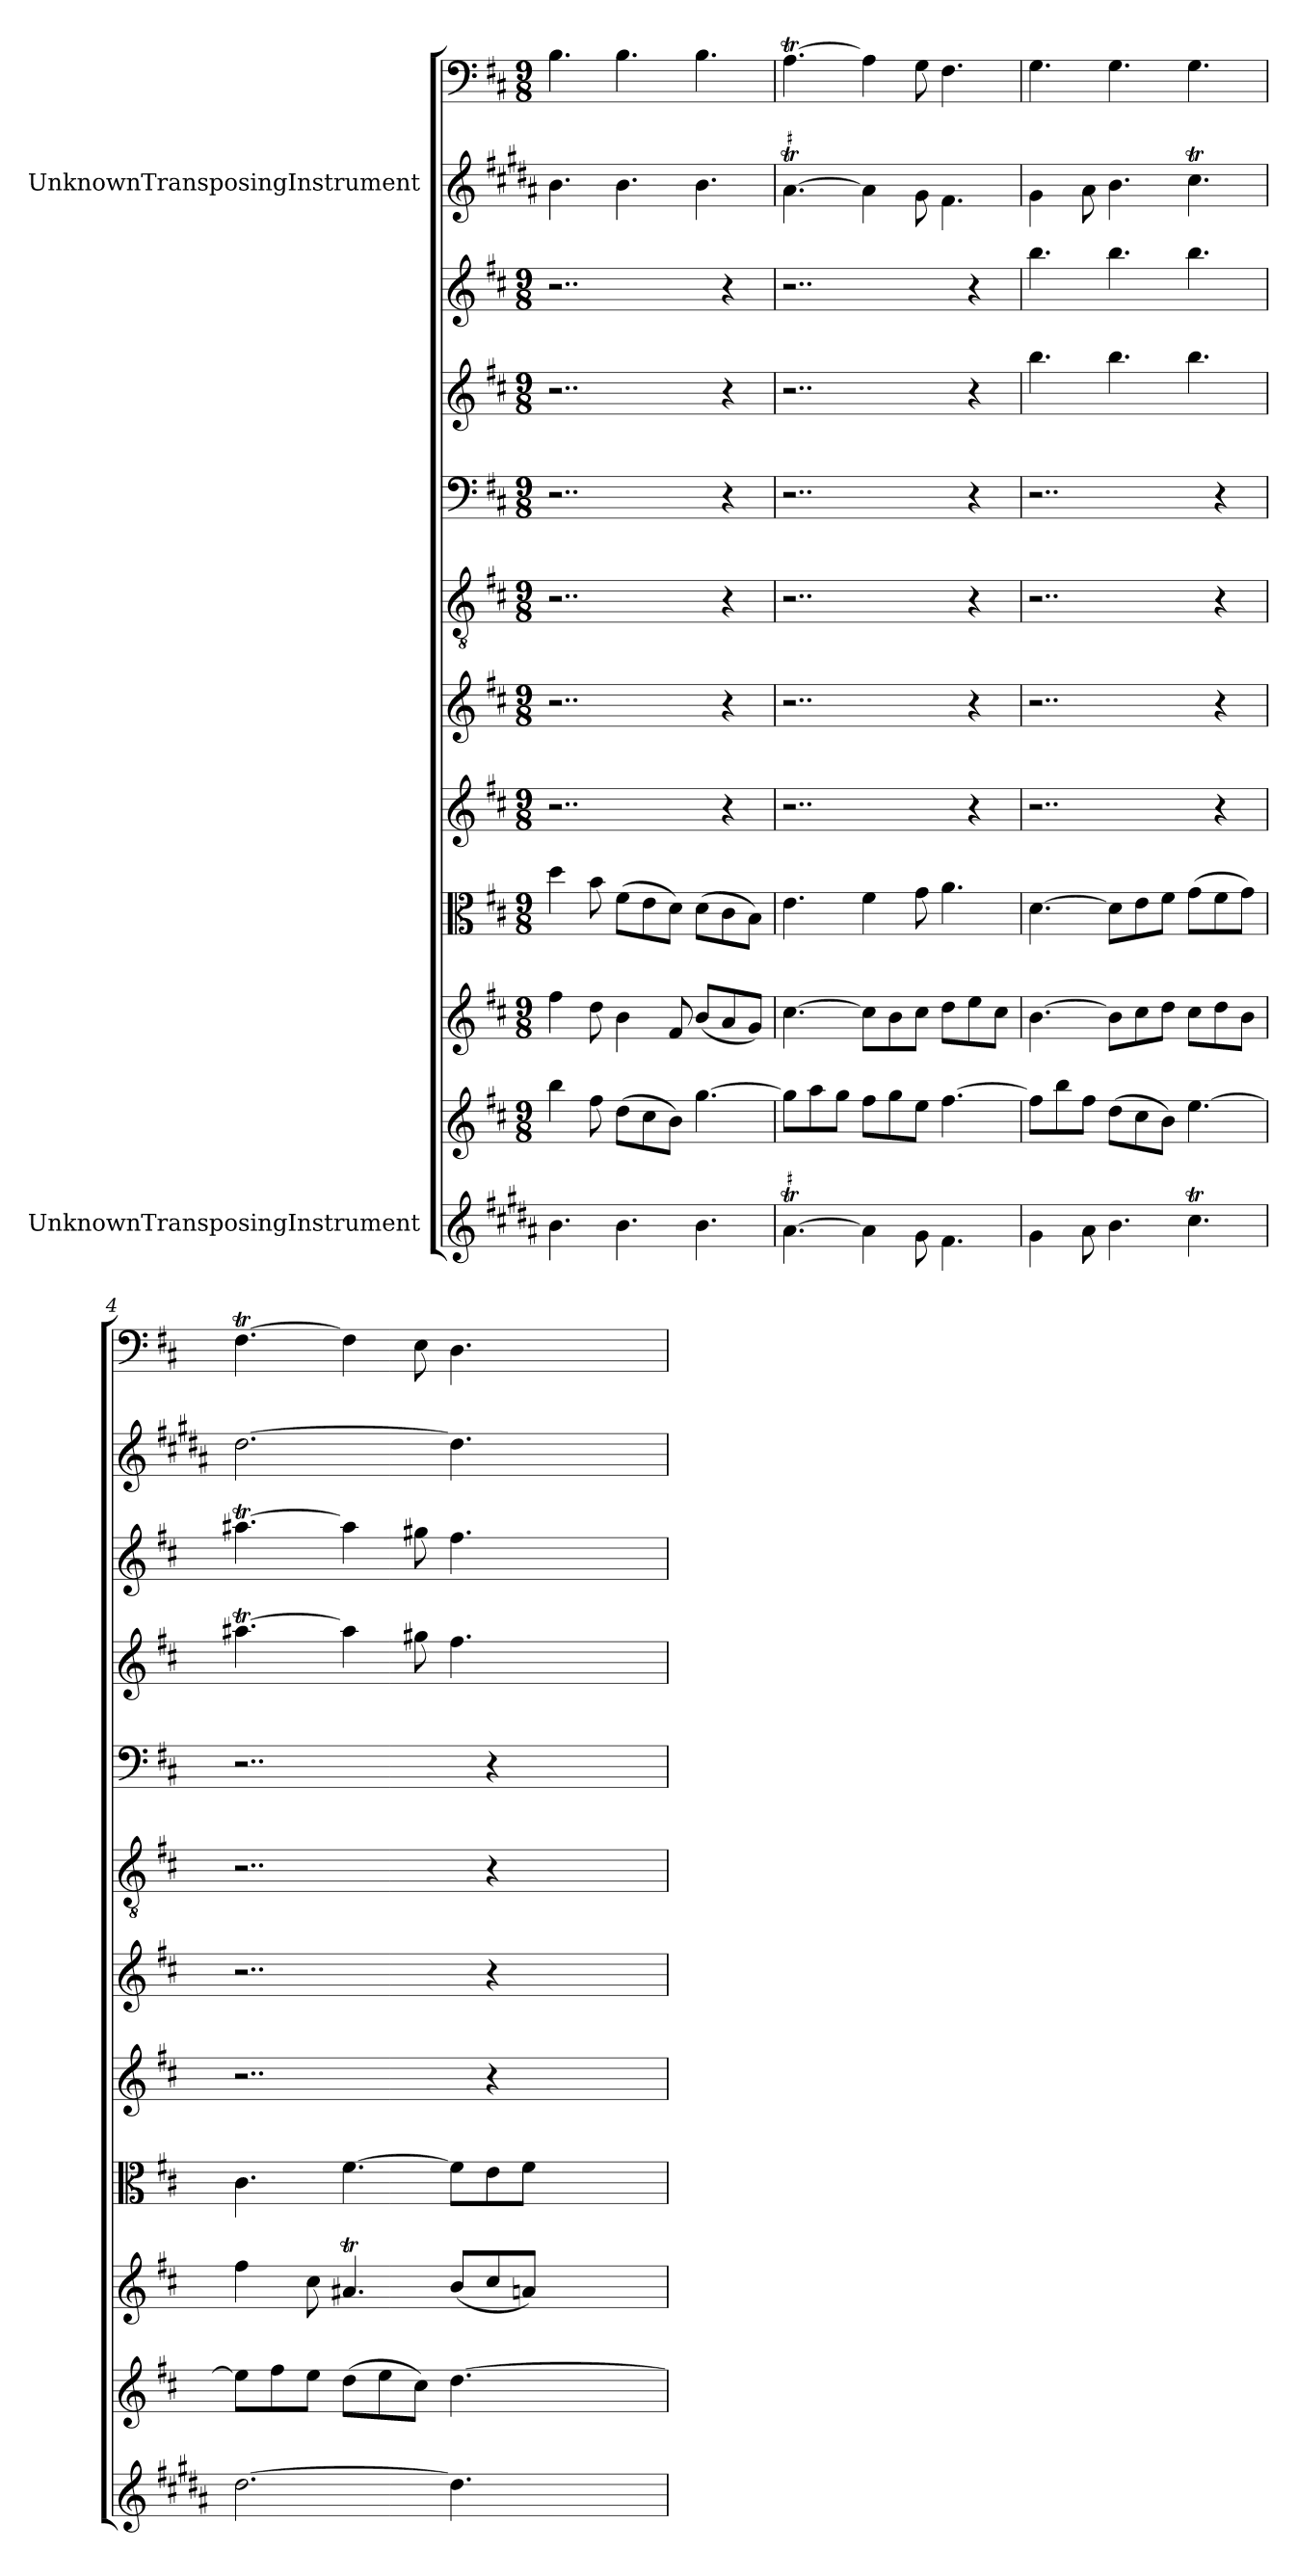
**kern	**kern	**kern	**kern	**kern	**kern	**kern	**kern	**kern	**kern	**kern	**kern
*part12	*part11	*part10	*part9	*part8	*part7	*part6	*part5	*part4	*part3	*part2	*part1
*staff12	*staff11	*staff10	*staff9	*staff8	*staff7	*staff6	*staff5	*staff4	*staff3	*staff2	*staff1
*I"UnknownTransposingInstrument	*	*	*	*	*	*	*	*	*	*I"UnknownTransposingInstrument	*
*clefG2	*clefG2	*clefG2	*clefC3	*clefG2	*clefG2	*clefGv2	*clefF4	*clefG2	*clefG2	*clefG2	*clefF4
*ITrd-2c-3	*	*	*	*	*	*	*	*	*	*ITrd-2c-3	*
*k[f#c#]	*k[f#c#]	*k[f#c#]	*k[f#c#]	*k[f#c#]	*k[f#c#]	*k[f#c#]	*k[f#c#]	*k[f#c#]	*k[f#c#]	*k[f#c#]	*k[f#c#]
*	*M9/8	*M9/8	*M9/8	*M9/8	*M9/8	*M9/8	*M9/8	*M9/8	*M9/8	*	*M9/8
=1	=1	=1	=1	=1	=1	=1	=1	=1	=1	=1	=1
4.dd\	4bb\	4ff#\	4dd\	2..r	2..r	2..r	2..r	2..r	2..r	4.dd\	4.B\
.	8ff#\	8dd\	8b\	.	.	.	.	.	.	.	.
4.dd\	(8dd\L	4b\	(8f#\L	.	.	.	.	.	.	4.dd\	4.B\
.	8cc#\	.	8e\	.	.	.	.	.	.	.	.
.	8b\J)	8f#/	8d\J)	.	.	.	.	.	.	.	.
4.dd\	[4.gg\	(8b/L	(8d\L	.	.	.	.	.	.	4.dd\	4.B\
.	.	8a/	8c#\	4r	4r	4r	4r	4r	4r	.	.
.	.	8g/J)	8B\J)	.	.	.	.	.	.	.	.
=2	=2	=2	=2	=2	=2	=2	=2	=2	=2	=2	=2
!LO:TR:acc=#	!	!	!	!	!	!	!	!	!	!LO:TR:acc=#	!
[4.cc#T\	8gg\L]	[4.cc#\	4.e\	2..r	2..r	2..r	2..r	2..r	2..r	[4.cc#T\	[4.AT\
.	8aa\	.	.	.	.	.	.	.	.	.	.
.	8gg\J	.	.	.	.	.	.	.	.	.	.
4cc#\]	8ff#\L	8cc#\L]	4f#\	.	.	.	.	.	.	4cc#\]	4A\]
.	8gg\	8b\	.	.	.	.	.	.	.	.	.
8b\	8ee\J	8cc#\J	8g\	.	.	.	.	.	.	8b\	8G\
4.a\	[4.ff#\	8dd\L	4.a\	.	.	.	.	.	.	4.a\	4.F#\
.	.	8ee\	.	4r	4r	4r	4r	4r	4r	.	.
.	.	8cc#\J	.	.	.	.	.	.	.	.	.
=3	=3	=3	=3	=3	=3	=3	=3	=3	=3	=3	=3
4b\	8ff#\L]	[4.b\	[4.d\	2..r	2..r	2..r	2..r	4.bb\	4.bb\	4b\	4.G\
.	8bb\	.	.	.	.	.	.	.	.	.	.
8cc#\	8ff#\J	.	.	.	.	.	.	.	.	8cc#\	.
4.dd\	(8dd\L	8b\L]	8d\L]	.	.	.	.	4.bb\	4.bb\	4.dd\	4.G\
.	8cc#\	8cc#\	8e\	.	.	.	.	.	.	.	.
.	8b\J)	8dd\J	8f#\J	.	.	.	.	.	.	.	.
4.eeT\	[4.ee\	8cc#\L	(8g\L	.	.	.	.	4.bb\	4.bb\	4.eeT\	4.G\
.	.	8dd\	8f#\	4r	4r	4r	4r	.	.	.	.
.	.	8b\J	8g\J)	.	.	.	.	.	.	.	.
=4	=4	=4	=4	=4	=4	=4	=4	=4	=4	=4	=4
[2.ff#\	8ee\L]	4ff#\	4.c#\	2..r	2..r	2..r	2..r	[4.aa#Xt\	[4.aa#Xt\	[2.ff#\	[4.F#t\
.	8ff#\	.	.	.	.	.	.	.	.	.	.
.	8ee\J	8cc#\	.	.	.	.	.	.	.	.	.
.	(8dd\L	4.a#Xt/	[4.f#\	.	.	.	.	4aa#\]	4aa#\]	.	4F#\]
.	8ee\	.	.	.	.	.	.	.	.	.	.
.	8cc#\J)	.	.	.	.	.	.	8gg#X\	8gg#X\	.	8E\
4.ff#\]	[4.dd\	(8b/L	8f#\L]	.	.	.	.	4.ff#\	4.ff#\	4.ff#\]	4.D\
.	.	8cc#/	8e\	4r	4r	4r	4r	.	.	.	.
.	.	8an/J)	8f#\J	.	.	.	.	.	.	.	.
=	=	=	=	=	=	=	=	=	=	=	=
*-	*-	*-	*-	*-	*-	*-	*-	*-	*-	*-	*-
